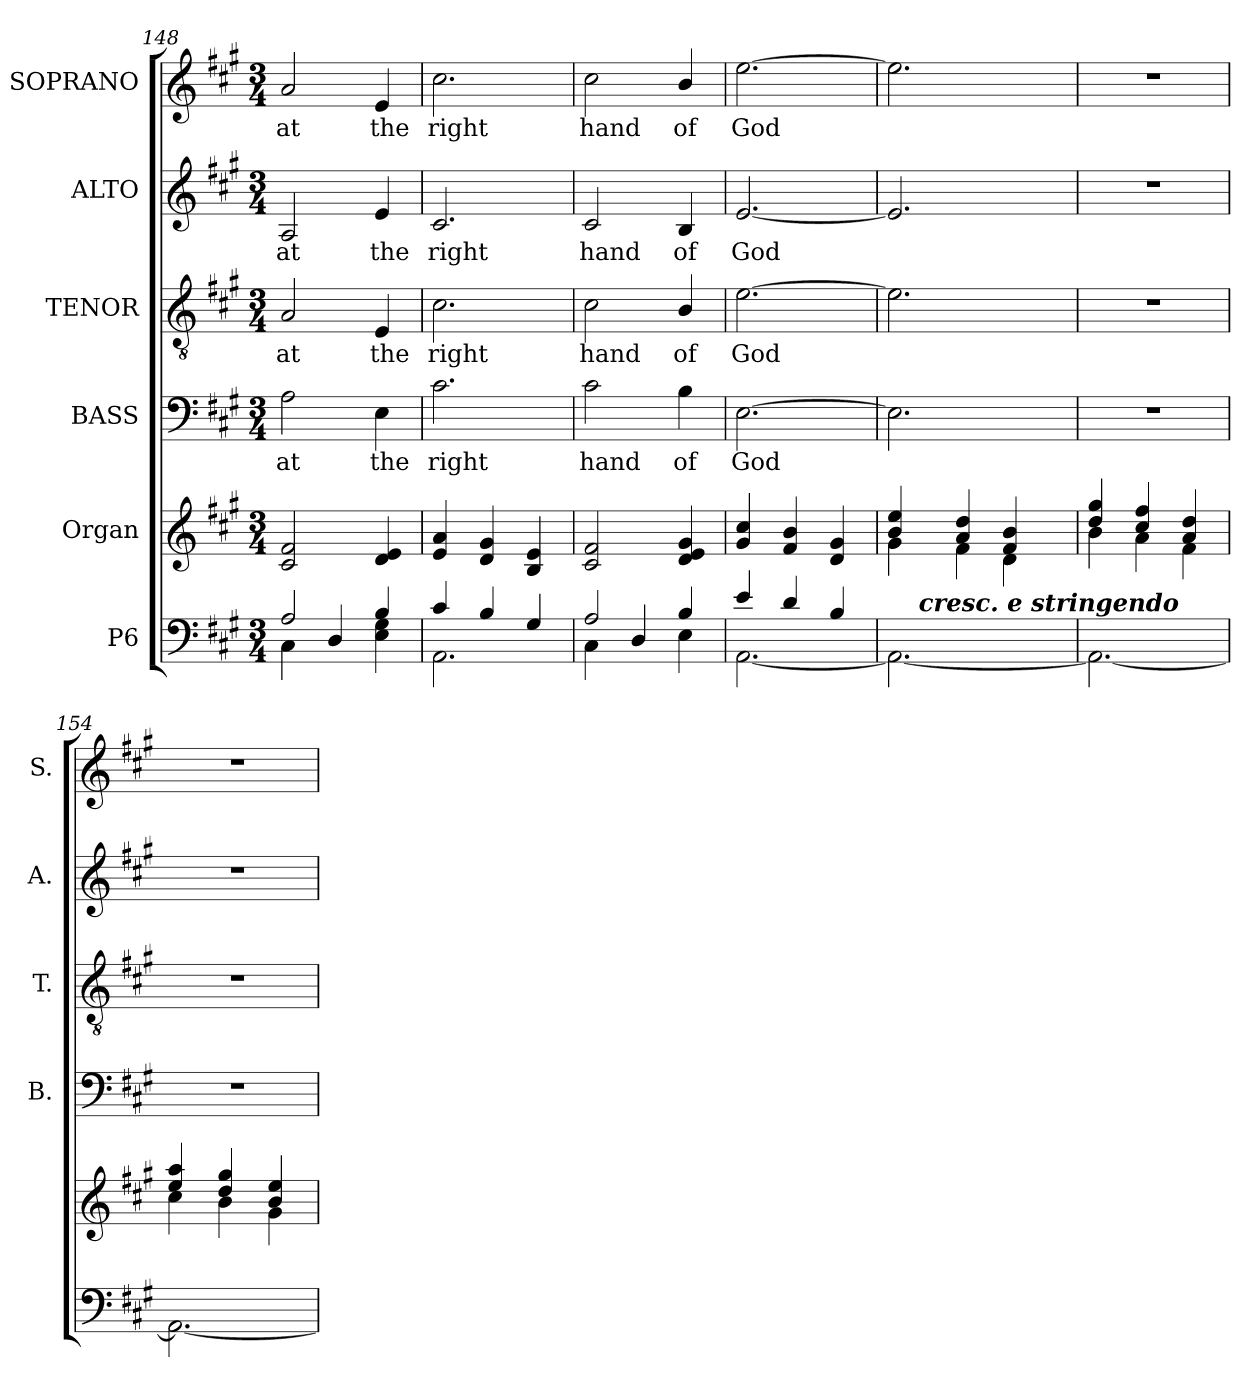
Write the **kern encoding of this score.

**kern	**kern	**kern	**text	**kern	**text	**kern	**text	**kern	**text
*part6	*part5	*part4	*part4	*part3	*part3	*part2	*part2	*part1	*part1
*staff6	*staff5	*staff4	*staff4	*staff3	*staff3	*staff2	*staff2	*staff1	*staff1
*I"P6	*I"Organ	*I"BASS	*	*I"TENOR	*	*I"ALTO	*	*I"SOPRANO	*
*	*	*I'B.	*	*I'T.	*	*I'A.	*	*I'S.	*
*clefF4	*clefG2	*clefF4	*	*clefGv2	*	*clefG2	*	*clefG2	*
*	*	*	*	*ITrd7c12	*	*	*	*	*
*k[f#c#g#]	*k[f#c#g#]	*k[f#c#g#]	*	*k[f#c#g#]	*	*k[f#c#g#]	*	*k[f#c#g#]	*
*A:	*A:	*A:	*	*A:	*	*A:	*	*A:	*
*M3/4	*M3/4	*M3/4	*	*M3/4	*	*M3/4	*	*M3/4	*
=148	=148	=148	=148	=148	=148	=148	=148	=148	=148
*^	*	*	*	*	*	*	*	*	*
!	!	!	!	!LO:LY:b:color=#000000	!	!	!	!	!	!
!	!	!	!	!	!	!LO:LY:b:color=#000000	!	!	!	!
!	!	!	!	!	!	!	!	!LO:LY:b:color=#000000	!	!
!	!	!	!	!	!	!	!	!	!	!LO:LY:b:color=#000000
2Ai/	4C#i\	2c#i/ 2f#i	2Ai\	at	2AAi/	at	2Ai/	at	2ai/	at
.	4Di/	.	.	.	.	.	.	.	.	.
!	!	!	!	!LO:LY:b:color=#000000	!	!	!	!	!	!
!	!	!	!	!	!	!LO:LY:b:color=#000000	!	!	!	!
!	!	!	!	!	!	!	!	!LO:LY:b:color=#000000	!	!
!	!	!	!	!	!	!	!	!	!	!LO:LY:b:color=#000000
4Bi/	4Ei\ 4G#i	4di/ 4ei	4Ei\	the	4EEi/	the	4ei/	the	4ei/	the
=149	=149	=149	=149	=149	=149	=149	=149	=149	=149	=149
!	!	!	!	!LO:LY:b:color=#000000	!	!	!	!	!	!
!	!	!	!	!	!	!LO:LY:b:color=#000000	!	!	!	!
!	!	!	!	!	!	!	!	!LO:LY:b:color=#000000	!	!
!	!	!	!	!	!	!	!	!	!	!LO:LY:b:color=#000000
4c#i/	2.AAi\	4ei/ 4ai	2.c#i\	right	2.C#i\	right	2.c#i/	right	2.cc#i\	right
4Bi/	.	4di/ 4g#i	.	.	.	.	.	.	.	.
4G#i/	.	4Bi/ 4ei	.	.	.	.	.	.	.	.
=150	=150	=150	=150	=150	=150	=150	=150	=150	=150	=150
!	!	!	!	!LO:LY:b:color=#000000	!	!	!	!	!	!
!	!	!	!	!	!	!LO:LY:b:color=#000000	!	!	!	!
!	!	!	!	!	!	!	!	!LO:LY:b:color=#000000	!	!
!	!	!	!	!	!	!	!	!	!	!LO:LY:b:color=#000000
2Ai/	4C#i\	2c#i/ 2f#i	2c#i\	hand	2C#i\	hand	2c#i/	hand	2cc#i\	hand
.	4Di/	.	.	.	.	.	.	.	.	.
!	!	!	!	!LO:LY:b:color=#000000	!	!	!	!	!	!
!	!	!	!	!	!	!LO:LY:b:color=#000000	!	!	!	!
!	!	!	!	!	!	!	!	!LO:LY:b:color=#000000	!	!
!	!	!	!	!	!	!	!	!	!	!LO:LY:b:color=#000000
4Bi/	4Ei\	4di/ 4ei 4g#i	4Bi\	of	4BBi/	of	4Bi/	of	4bi/	of
=151	=151	=151	=151	=151	=151	=151	=151	=151	=151	=151
!	!	!	!	!LO:LY:b:color=#000000	!	!	!	!	!	!
!	!	!	!	!	!	!LO:LY:b:color=#000000	!	!	!	!
!	!	!	!	!	!	!	!	!LO:LY:b:color=#000000	!	!
!	!	!	!	!	!	!	!	!	!	!LO:LY:b:color=#000000
4ei/	[2.AAi\	4g#i/ 4cc#i	[2.Ei\	God	[2.Ei\	God	[2.ei/	God	[2.eei\	God
4di/	.	4f#i/ 4bi	.	.	.	.	.	.	.	.
4Bi/	.	4di/ 4g#i	.	.	.	.	.	.	.	.
*v	*v	*	*	*	*	*	*	*	*	*
=152	=152	=152	=152	=152	=152	=152	=152	=152	=152
!LO:N:vis=1	!	!	!	!	!	!	!	!	!
*^	*^	*	*	*	*	*	*	*	*
*	*^	*	*	*	*	*	*	*	*	*	*
2.ryy	2.AAi\_	16ryy	4bi/ 4eei	4g#i\	2.Ei\]	.	2.Ei\]	.	2.ei/]	.	2.eei\]	.
.	.	64ryy	.	.	.	.	.	.	.	.	.	.
.	.	1024ryy	.	.	.	.	.	.	.	.	.	.
!	!	!LO:TX:a:Bi:t=cresc.  e  stringendo	!	!	!	!	!	!	!	!	!	!
.	.	2ryy	.	.	.	.	.	.	.	.	.	.
.	.	.	4ai/ 4ddi	4f#i\	.	.	.	.	.	.	.	.
.	.	.	4f#i/ 4bi	4di\	.	.	.	.	.	.	.	.
.	.	8ryy	.	.	.	.	.	.	.	.	.	.
.	.	32ryy	.	.	.	.	.	.	.	.	.	.
.	.	128...ryy	.	.	.	.	.	.	.	.	.	.
=153	=153	=153	=153	=153	=153	=153	=153	=153	=153	=153	=153	=153
!LO:N:vis=1	!	!	!	!	!LO:N:vis=1	!	!LO:N:vis=1	!	!LO:N:vis=1	!	!LO:N:vis=1	!
*	*v	*v	*	*	*	*	*	*	*	*	*	*
2.ryy	2.AAi\_	4ddi/ 4gg#i	4bi\	2.r	.	2.r	.	2.r	.	2.r	.
.	.	4cc#i/ 4ff#i	4ai\	.	.	.	.	.	.	.	.
.	.	4ai/ 4ddi	4f#i\	.	.	.	.	.	.	.	.
=154	=154	=154	=154	=154	=154	=154	=154	=154	=154	=154	=154
!LO:N:vis=1	!	!	!	!LO:N:vis=1	!	!LO:N:vis=1	!	!LO:N:vis=1	!	!LO:N:vis=1	!
2.ryy	2.AAi\_	4eei/ 4aai	4cc#i\	2.r	.	2.r	.	2.r	.	2.r	.
.	.	4ddi/ 4gg#i	4bi\	.	.	.	.	.	.	.	.
.	.	4bi/ 4eei	4g#i\	.	.	.	.	.	.	.	.
*v	*v	*	*	*	*	*	*	*	*	*	*
*	*v	*v	*	*	*	*	*	*	*	*
=	=	=	=	=	=	=	=	=	=
*-	*-	*-	*-	*-	*-	*-	*-	*-	*-
